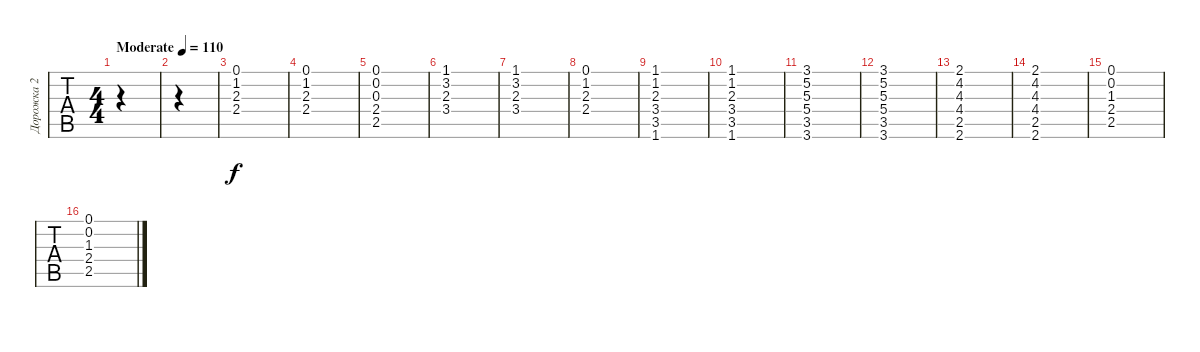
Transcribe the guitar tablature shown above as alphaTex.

\track ("Дорожка 2" "Дорожка 2") {instrument acousticguitarsteel}
\staff {tabs}
\tuning (E4 B3 G3 D3 A2 E2) {hide}
\ts (4 4)
\tempo (110 "Moderate")
\clef g2
\ks c
|
|
(0.1 1.2 2.3 2.4).1{instrument synthstrings2} |
(0.1 1.2 2.3 2.4).1 |
(0.1 0.2 0.3 2.4 2.5).1 |
(1.1 3.2 2.3 3.4).1 |
(1.1 3.2 2.3 3.4).1 |
(0.1 1.2 2.3 2.4).1{instrument stringensemble2} |
(1.1 1.2 2.3 3.4 3.5 1.6).1 |
(1.1 1.2 2.3 3.4 3.5 1.6).1 |
(3.1 5.2 5.3 5.4 3.5 3.6).1 |
(3.1 5.2 5.3 5.4 3.5 3.6).1 |
(2.1 4.2 4.3 4.4 2.5 2.6).1 |
(2.1 4.2 4.3 4.4 2.5 2.6).1 |
(0.1 0.2 1.3 2.4 2.5).1 |
(0.1 0.2 1.3 2.4 2.5).1
